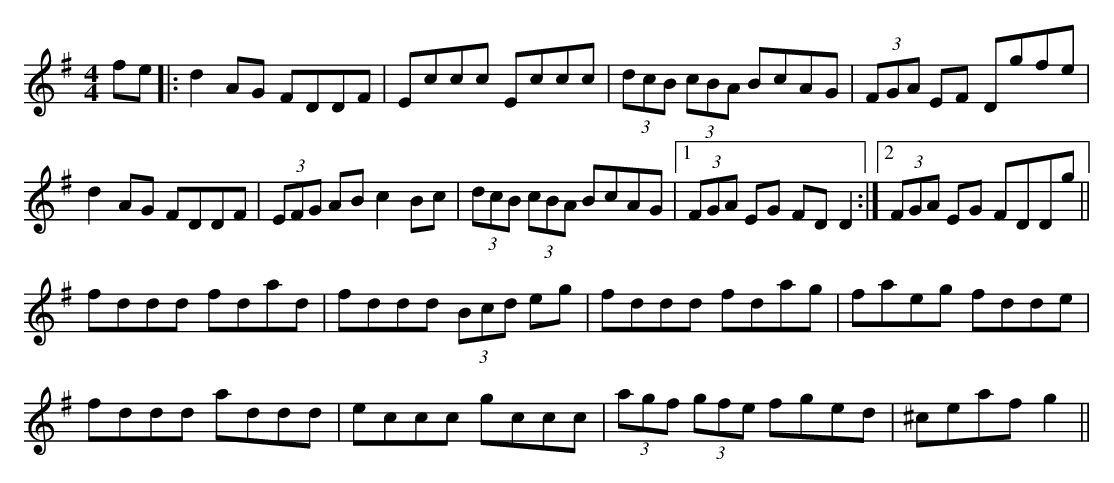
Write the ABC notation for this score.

X:1
M:4/4
K:Dmix
fe|:d2AG FDDF|Eccc Eccc|(3dcB (3cBA BcAG|(3FGA EF Dgfe|
d2AG FDDF|(3EFG AB c2Bc|(3dcB (3cBA BcAG|1 (3FGA EG FDD2:|2 (3FGA EG FDDg||
fddd fdad|fddd (3Bcd eg|fddd fdag|faeg fdde|
fddd addd|eccc gccc|(3agf (3gfe fged|^ceaf g2||
